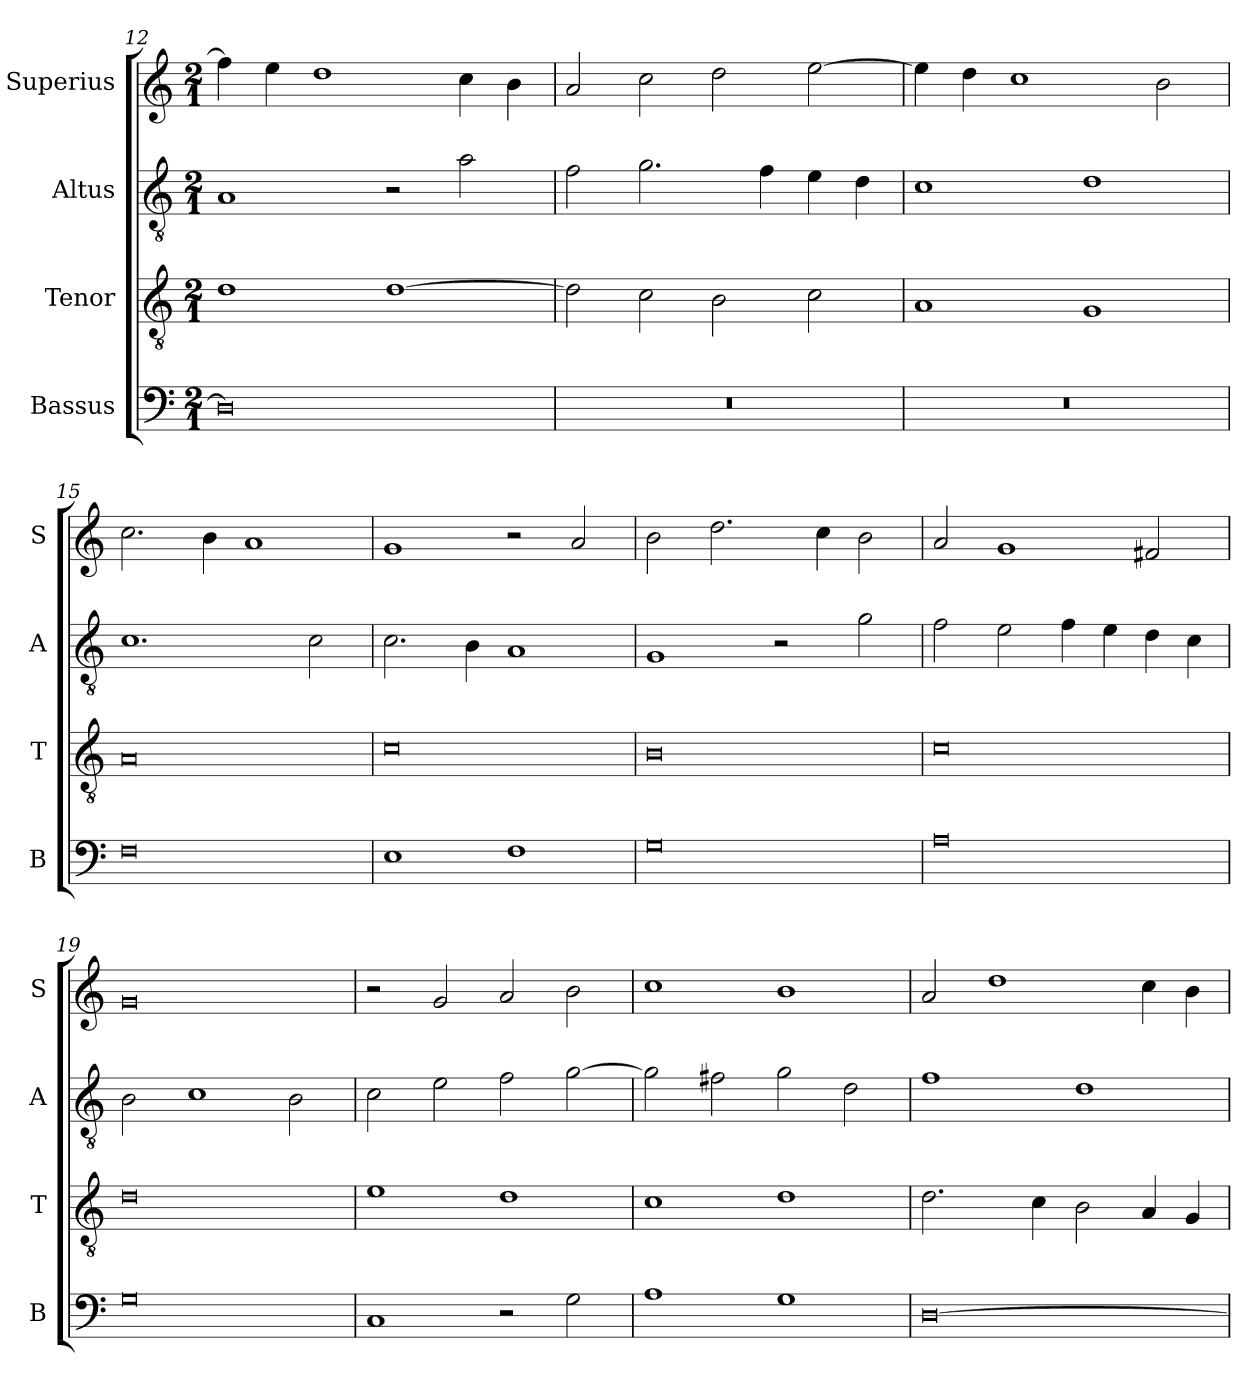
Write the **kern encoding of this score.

**kern	**kern	**kern	**kern
*part4	*part3	*part2	*part1
*staff4	*staff3	*staff2	*staff1
*I"Bassus	*I"Tenor	*I"Altus	*I"Superius
*I'B	*I'T	*I'A	*I'S
*clefF4	*clefGv2	*clefGv2	*clefG2
*k[]	*k[]	*k[]	*k[]
*C:	*C:	*C:	*C:
*M2/1	*M2/1	*M2/1	*M2/1
=12	=12	=12	=12
0D]	1d	1A	4ff]
.	.	.	4ee
.	.	.	1dd
.	[1d	2r	.
.	.	2a	4cc
.	.	.	4b
=13	=13	=13	=13
0r	2d]	2f	2a
.	2c	2.g	2cc
.	2B	.	2dd
.	.	4f	.
.	2c	4e	[2ee
.	.	4d	.
=14	=14	=14	=14
0r	1A	1c	4ee]
.	.	.	4dd
.	.	.	1cc
.	1G	1d	.
.	.	.	2b
=15	=15	=15	=15
0F	0A	1.c	2.cc
.	.	.	4b
.	.	.	1a
.	.	2c	.
=16	=16	=16	=16
1E	0c	2.c	1g
.	.	4B	.
1F	.	1A	2r
.	.	.	2a
=17	=17	=17	=17
0G	0B	1G	2b
.	.	.	2.dd
.	.	2r	.
.	.	.	4cc
.	.	2g	2b
=18	=18	=18	=18
0A	0c	2f	2a
.	.	2e	1g
.	.	4f	.
.	.	4e	.
.	.	4d	2f#X
.	.	4c	.
=19	=19	=19	=19
0G	0d	2B	0g
.	.	1c	.
.	.	2B	.
=20	=20	=20	=20
1C	1e	2c	2r
.	.	2e	2g
2r	1d	2f	2a
2G	.	[2g	2b
=21	=21	=21	=21
1A	1c	2g]	1cc
.	.	2f#X	.
1G	1d	2g	1b
.	.	2d	.
=22	=22	=22	=22
[0D	2.d	1f	2a
.	.	.	1dd
.	4c	.	.
.	2B	1d	.
.	4A	.	4cc
.	4G	.	4b
=	=	=	=
*-	*-	*-	*-
